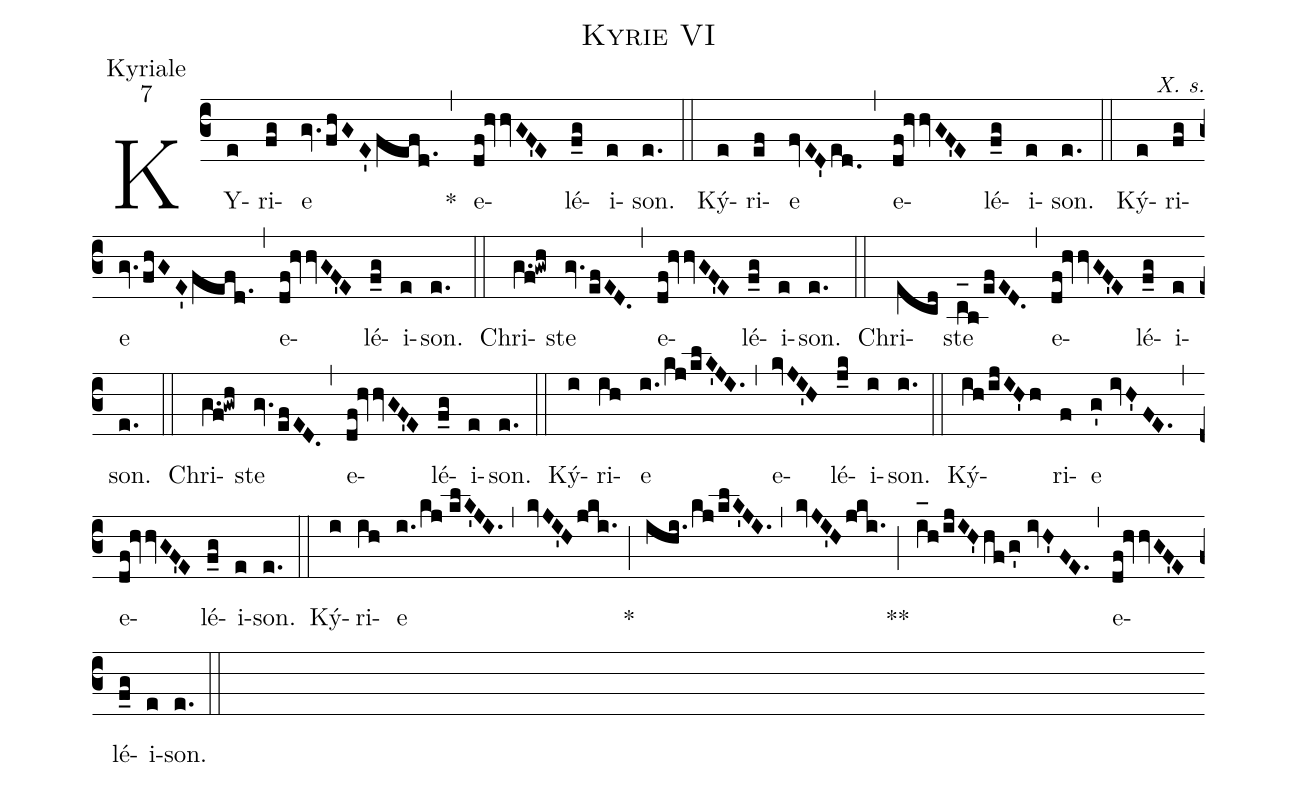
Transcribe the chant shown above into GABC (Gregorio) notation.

name:Kyrie VI;
office-part:Kyriale;
mode:7;
commentary:X. s.;
%%
(c3) KY(e)ri(fg)e(gv.fhGE'fefd.) ~~~~~*(,) e(df!hvhvGF'E)lé(f_g)i(e)son.(e.) (::)
Ký(e)ri(ef)e(fvED'ed.0) (,) e(df!hvhvGF'E)lé(f_g)i(e)son.(e.) (::)
Ký(e)ri(fg)e(gv.fhGE'fefd.) (,) e(df!hvhvGF'E)lé(f_g)i(e)son.(e.) (::)
Chri(g.f!gwh)ste(gv.efED.) (,) e(df!hvhvGF'E)lé(f_g)i(e)son.(e.) (::)
Chri(ecd)ste(c_[oh:h]b/efED.) (,) e(df!hvhvGF'E)lé(f_g)i(e)son.(e.) (::)
Chri(g.f!gwh)ste(gv.efED.) (,) e(df!hvhvGF'E)lé(f_g)i(e)son.(e.) (::)
Ký(i)ri(ih)e(i./kj/klK'JI.) (,) e(kvJI'H)lé(j_k)i(i)son.(i.) (::)
Ký(ih/ijIH'h)ri(f)e(g'//ivH'FE.) (,) e(df!hvhvGF'E)lé(f_g)i(e)son.(e.) (::)
Ký(i)ri(ih)e(i./kj//klK'JI.) (,) (kvJI'Hjki.) ~~~~~*(;) (ihi./kj/klK'JI.) (,) (kvJI'Hjki.) ~~~~~**(;) (i_[oh:h]h/ijIH'hf/g'//ivH'FE.) (,) e(df!hvhvGF'E)lé(f_g)i(e)son.(e.) (::)
